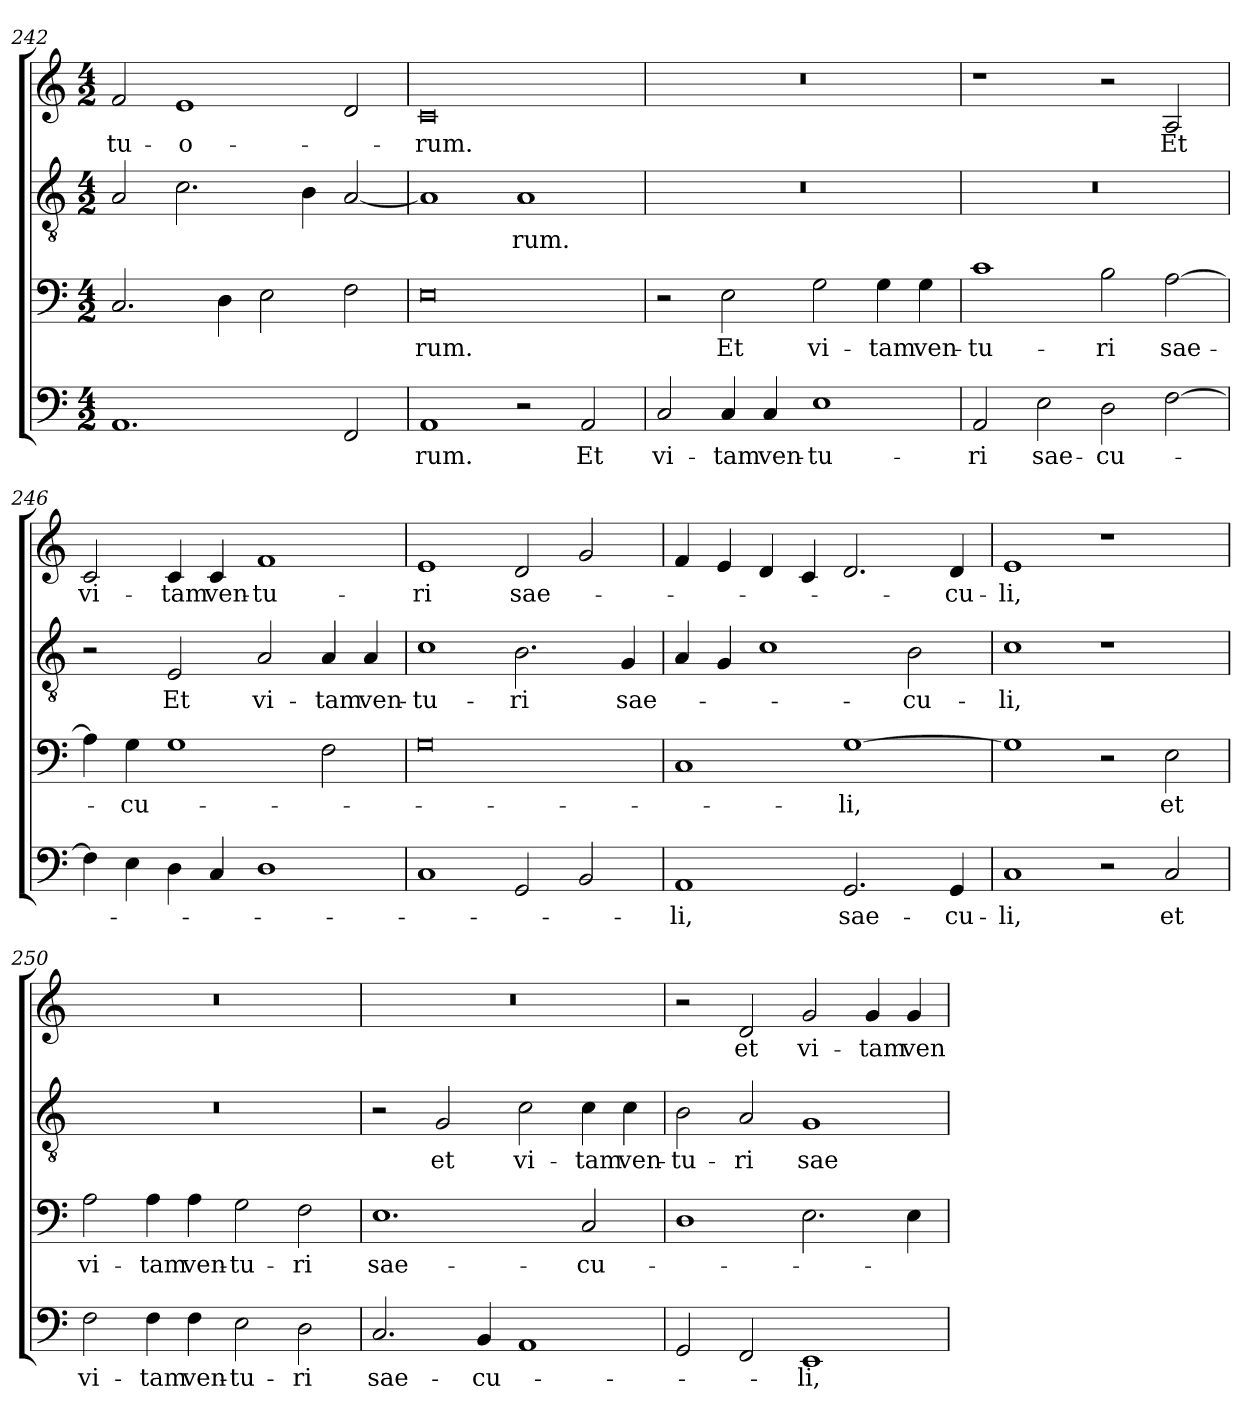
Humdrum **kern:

**kern	**text	**kern	**text	**kern	**text	**kern	**text
*part4	*part4	*part3	*part3	*part2	*part2	*part1	*part1
*staff4	*staff4	*staff3	*staff3	*staff2	*staff2	*staff1	*staff1
*clefF4	*	*clefF4	*	*clefGv2	*	*clefG2	*
*k[]	*	*k[]	*	*k[]	*	*k[]	*
*C:	*	*C:	*	*C:	*	*C:	*
*M4/2	*	*M4/2	*	*M4/2	*	*M4/2	*
=242	=242	=242	=242	=242	=242	=242	=242
!	!	!	!	!	!	!	!LO:LY:b
1.AA	.	2.C/	.	2A/	.	2f/	-tu-
!	!	!	!	!	!	!	!LO:LY:b
.	.	.	.	2.c\	.	1e	-o-
.	.	4D\	.	.	.	.	.
.	.	2E\	.	.	.	.	.
.	.	.	.	4B\	.	.	.
2FF/	.	2F\	.	[2A/	.	2d/	.
=243	=243	=243	=243	=243	=243	=243	=243
!	!LO:LY:b	!	!LO:LY:b	!	!	!	!LO:LY:b
1AA	-rum.	0E	-rum.	1A]	.	0c	-rum.
!	!	!	!	!	!LO:LY:b	!	!
2r	.	.	.	1A	-rum.	.	.
!	!LO:LY:b	!	!	!	!	!	!
2AA/	Et	.	.	.	.	.	.
!!LO:LB:g=z
=244	=244	=244	=244	=244	=244	=244	=244
!	!LO:LY:b	!	!	!	!	!	!
2C/	vi-	2r	.	0r	.	0r	.
!	!LO:LY:b	!	!LO:LY:b	!	!	!	!
4C/	-tam	2E\	Et	.	.	.	.
!	!LO:LY:b	!	!	!	!	!	!
4C/	ven-	.	.	.	.	.	.
!	!LO:LY:b	!	!LO:LY:b	!	!	!	!
1E	-tu-	2G\	vi-	.	.	.	.
!	!	!	!LO:LY:b	!	!	!	!
.	.	4G\	-tam	.	.	.	.
!	!	!	!LO:LY:b	!	!	!	!
.	.	4G\	ven-	.	.	.	.
=245	=245	=245	=245	=245	=245	=245	=245
!	!LO:LY:b	!	!LO:LY:b	!	!	!	!
2AA/	-ri	1c	-tu-	0r	.	1r	.
!	!LO:LY:b	!	!	!	!	!	!
2E\	sae-	.	.	.	.	.	.
!	!LO:LY:b	!	!LO:LY:b	!	!	!	!
2D\	-cu-	2B\	-ri	.	.	2r	.
!	!	!	!LO:LY:b	!	!	!	!LO:LY:b
[2F\	.	[2A\	sae-	.	.	2A/	Et
=246	=246	=246	=246	=246	=246	=246	=246
!	!	!	!	!	!	!	!LO:LY:b
4F\]	.	4A\]	.	2r	.	2c/	vi-
!	!	!	!LO:LY:b	!	!	!	!
4E\	.	4G\	-cu-	.	.	.	.
!	!	!	!	!	!LO:LY:b	!	!LO:LY:b
4D\	.	1G	.	2E/	Et	4c/	-tam
!	!	!	!	!	!	!	!LO:LY:b
4C/	.	.	.	.	.	4c/	ven-
!	!	!	!	!	!LO:LY:b	!	!LO:LY:b
1D	.	.	.	2A/	vi-	1f	-tu-
!	!	!	!	!	!LO:LY:b	!	!
.	.	2F\	.	4A/	-tam	.	.
!	!	!	!	!	!LO:LY:b	!	!
.	.	.	.	4A/	ven-	.	.
=247	=247	=247	=247	=247	=247	=247	=247
!	!	!	!	!	!LO:LY:b	!	!LO:LY:b
1C	.	0G	.	1c	-tu-	1e	-ri
!	!	!	!	!	!LO:LY:b	!	!LO:LY:b
2GG/	.	.	.	2.B\	-ri	2d/	sae-
2BB/	.	.	.	.	.	2g/	.
!	!	!	!	!	!LO:LY:b	!	!
.	.	.	.	4G/	sae-	.	.
=248	=248	=248	=248	=248	=248	=248	=248
!	!LO:LY:b	!	!	!	!	!	!
1AA	-li,	1C	.	4A/	.	4f/	.
.	.	.	.	4G/	.	4e/	.
.	.	.	.	1c	.	4d/	.
.	.	.	.	.	.	4c/	.
!	!LO:LY:b	!	!LO:LY:b	!	!	!	!
2.GG/	sae-	[1G	-li,	.	.	2.d/	.
!	!	!	!	!	!LO:LY:b	!	!
.	.	.	.	2B\	-cu-	.	.
!	!LO:LY:b	!	!	!	!	!	!LO:LY:b
4GG/	-cu-	.	.	.	.	4d/	-cu-
=249	=249	=249	=249	=249	=249	=249	=249
!	!LO:LY:b	!	!	!	!LO:LY:b	!	!LO:LY:b
1C	-li,	1G]	.	1c	-li,	1e	-li,
2r	.	2r	.	1r	.	1r	.
!	!LO:LY:b	!	!LO:LY:b	!	!	!	!
2C/	et	2E\	et	.	.	.	.
!!LO:PB:g=z
=250	=250	=250	=250	=250	=250	=250	=250
!	!LO:LY:b	!	!LO:LY:b	!	!	!	!
2F\	vi-	2A\	vi-	0r	.	0r	.
!	!LO:LY:b	!	!LO:LY:b	!	!	!	!
4F\	-tam	4A\	-tam	.	.	.	.
!	!LO:LY:b	!	!LO:LY:b	!	!	!	!
4F\	ven-	4A\	ven-	.	.	.	.
!	!LO:LY:b	!	!LO:LY:b	!	!	!	!
2E\	-tu-	2G\	-tu-	.	.	.	.
!	!LO:LY:b	!	!LO:LY:b	!	!	!	!
2D\	-ri	2F\	-ri	.	.	.	.
=251	=251	=251	=251	=251	=251	=251	=251
!	!LO:LY:b	!	!LO:LY:b	!	!	!	!
2.C/	sae-	1.E	sae-	2r	.	0r	.
!	!	!	!	!	!LO:LY:b	!	!
.	.	.	.	2G/	et	.	.
!	!LO:LY:b	!	!	!	!	!	!
4BB/	-cu-	.	.	.	.	.	.
!	!	!	!	!	!LO:LY:b	!	!
1AA	.	.	.	2c\	vi-	.	.
!	!	!	!LO:LY:b	!	!LO:LY:b	!	!
.	.	2C/	-cu-	4c\	-tam	.	.
!	!	!	!	!	!LO:LY:b	!	!
.	.	.	.	4c\	ven-	.	.
=252	=252	=252	=252	=252	=252	=252	=252
!	!	!	!	!	!LO:LY:b	!	!
2GG/	.	1D	.	2B\	-tu-	2r	.
!	!	!	!	!	!LO:LY:b	!	!LO:LY:b
2FF/	.	.	.	2A/	-ri	2d/	et
!	!LO:LY:b	!	!	!	!LO:LY:b	!	!LO:LY:b
1EE	-li,	2.E\	.	1G	sae-	2g/	vi-
!	!	!	!	!	!	!	!LO:LY:b
.	.	.	.	.	.	4g/	-tam
!	!	!	!	!	!	!	!LO:LY:b
.	.	4E\	.	.	.	4g/	ven-
=	=	=	=	=	=	=	=
*-	*-	*-	*-	*-	*-	*-	*-
